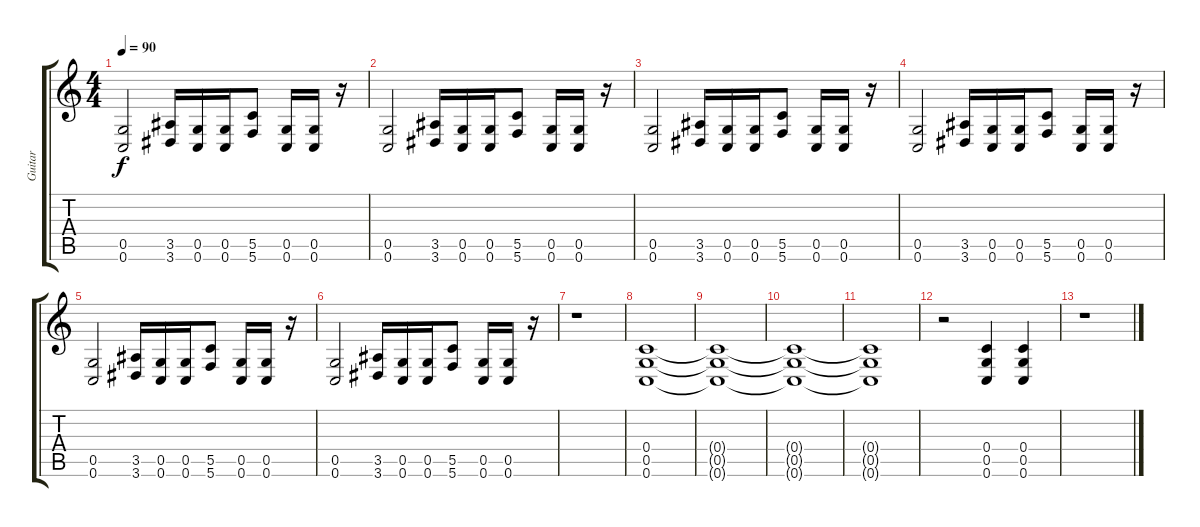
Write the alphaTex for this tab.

\track ("Guitar" "Guitar") {instrument distortionguitar}
\staff {score tabs}
\tuning (D4 A3 F3 C3 G2 C2) {hide}
\ts (4 4)
\tempo 90
\clef g2
\ks c
(0.5 0.6).2{dy f instrument distortionguitar} (3.5 3.6).16 (0.5 0.6).16 (0.5 0.6).16 (5.5 5.6).8 (0.5 0.6).16 (0.5 0.6).16 r.16 |
(0.5 0.6).2{instrument distortionguitar} (3.5 3.6).16 (0.5 0.6).16 (0.5 0.6).16 (5.5 5.6).8 (0.5 0.6).16 (0.5 0.6).16 r.16 |
(0.5 0.6).2{instrument distortionguitar} (3.5 3.6).16 (0.5 0.6).16 (0.5 0.6).16 (5.5 5.6).8 (0.5 0.6).16 (0.5 0.6).16 r.16 |
(0.5 0.6).2{instrument distortionguitar} (3.5 3.6).16 (0.5 0.6).16 (0.5 0.6).16 (5.5 5.6).8 (0.5 0.6).16 (0.5 0.6).16 r.16 |
(0.5 0.6).2{instrument distortionguitar} (3.5 3.6).16 (0.5 0.6).16 (0.5 0.6).16 (5.5 5.6).8 (0.5 0.6).16 (0.5 0.6).16 r.16 |
(0.5 0.6).2{instrument distortionguitar} (3.5 3.6).16 (0.5 0.6).16 (0.5 0.6).16 (5.5 5.6).8 (0.5 0.6).16 (0.5 0.6).16 r.16 |
r.1 |
(0.4 0.5 0.6).1 |
(0.4{t} 0.5{t} 0.6{t}).1 |
(0.4{t} 0.5{t} 0.6{t}).1 |
(0.4{t} 0.5{t} 0.6{t}).1 |
r.2 (0.4 0.5 0.6).4 (0.4 0.5 0.6).4 |
r.1
